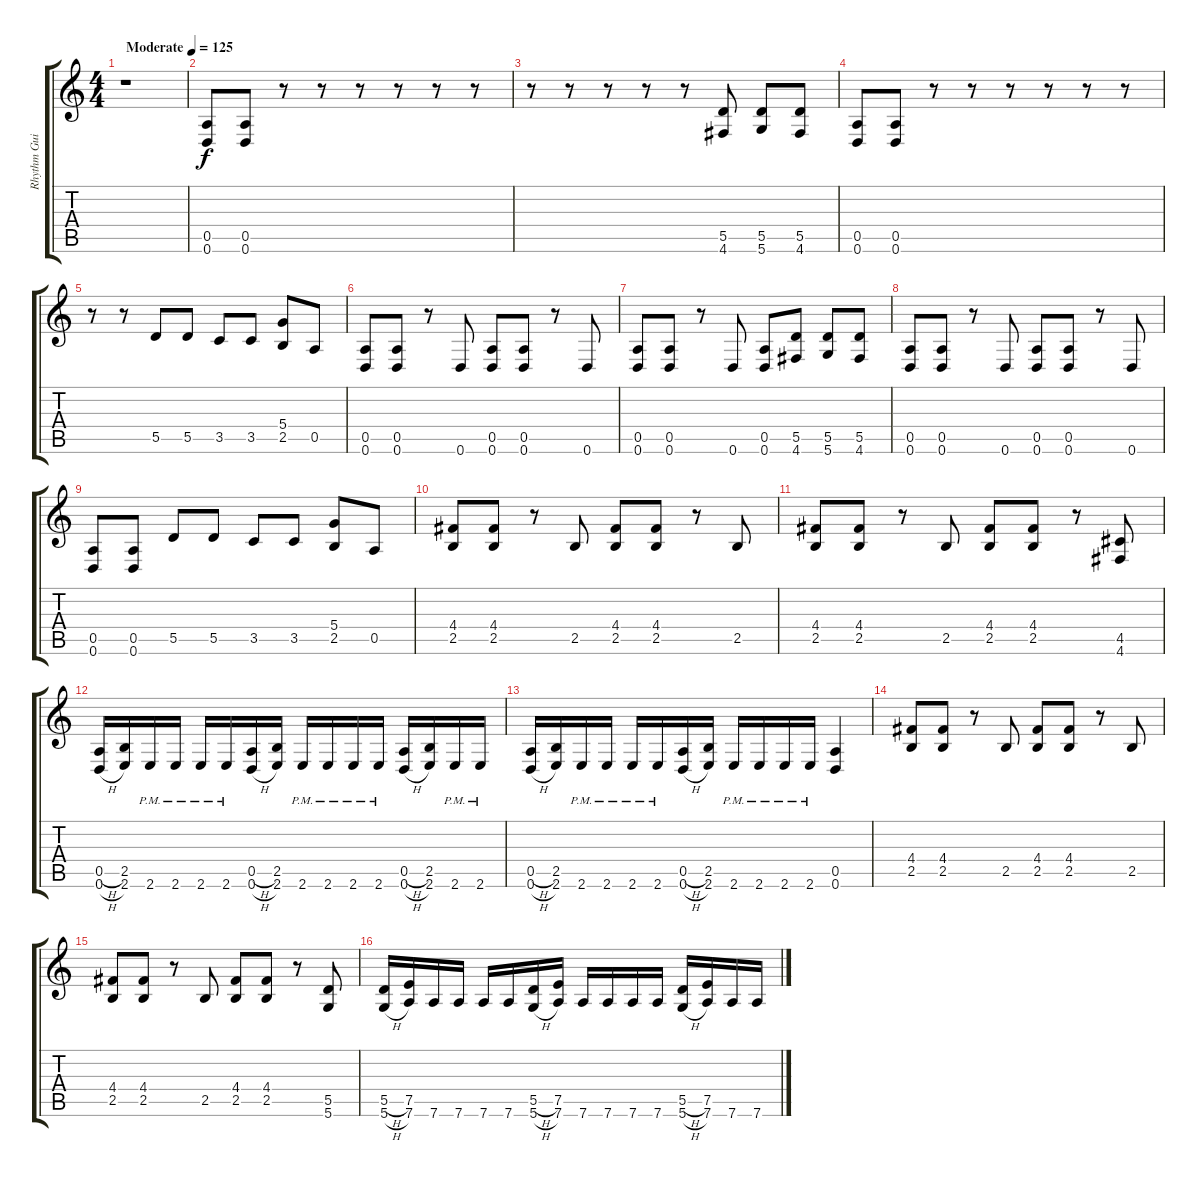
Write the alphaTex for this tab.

\track ("Rhythm Guitar" "Rhythm Gui") {instrument distortionguitar}
\staff {score tabs}
\tuning (E4 B3 G3 D3 A2 D2) {hide}
\ts (4 4)
\tempo (125 "Moderate")
\clef g2
\ks c
r.1{dy f instrument distortionguitar} |
(0.5 0.6).8 (0.5 0.6).8 r.8 r.8 r.8 r.8 r.8 r.8 |
r.8 r.8 r.8 r.8 r.8 (5.5 4.6).8 (5.5 5.6).8 (5.5 4.6).8 |
(0.5 0.6).8 (0.5 0.6).8 r.8 r.8 r.8 r.8 r.8 r.8 |
r.8 r.8 5.5.8 5.5.8 3.5.8 3.5.8 (5.4 2.5).8 0.5.8 |
(0.5 0.6).8 (0.5 0.6).8 r.8 0.6.8 (0.5 0.6).8 (0.5 0.6).8 r.8 0.6.8 |
(0.5 0.6).8 (0.5 0.6).8 r.8 0.6.8 (0.5 0.6).8 (5.5 4.6).8 (5.5 5.6).8 (5.5 4.6).8 |
(0.5 0.6).8 (0.5 0.6).8 r.8 0.6.8 (0.5 0.6).8 (0.5 0.6).8 r.8 0.6.8 |
(0.5 0.6).8 (0.5 0.6).8 5.5.8 5.5.8 3.5.8 3.5.8 (5.4 2.5).8 0.5.8 |
(4.4 2.5).8 (4.4 2.5).8 r.8 2.5.8 (4.4 2.5).8 (4.4 2.5).8 r.8 2.5.8 |
(4.4 2.5).8 (4.4 2.5).8 r.8 2.5.8 (4.4 2.5).8 (4.4 2.5).8 r.8 (4.5 4.6).8 |
(0.5{h} 0.6{h}).16 (2.5 2.6).16 2.6{pm}.16 2.6{pm}.16 2.6{pm}.16 2.6{pm}.16 (0.5{h} 0.6{h}).16 (2.5 2.6).16 2.6{pm}.16 2.6{pm}.16 2.6{pm}.16 2.6{pm}.16 (0.5{h} 0.6{h}).16 (2.5 2.6).16 2.6{pm}.16 2.6{pm}.16 |
(0.5{h} 0.6{h}).16 (2.5 2.6).16 2.6{pm}.16 2.6{pm}.16 2.6{pm}.16 2.6{pm}.16 (0.5{h} 0.6{h}).16 (2.5 2.6).16 2.6{pm}.16 2.6{pm}.16 2.6{pm}.16 2.6{pm}.16 (0.5 0.6).4 |
(4.4 2.5).8 (4.4 2.5).8 r.8 2.5.8 (4.4 2.5).8 (4.4 2.5).8 r.8 2.5.8 |
(4.4 2.5).8 (4.4 2.5).8 r.8 2.5.8 (4.4 2.5).8 (4.4 2.5).8 r.8 (5.5 5.6).8 |
(5.5{h} 5.6{h}).16 (7.5 7.6).16 7.6.16 7.6.16 7.6.16 7.6.16 (5.5{h} 5.6{h}).16 (7.5 7.6).16 7.6.16 7.6.16 7.6.16 7.6.16 (5.5{h} 5.6{h}).16 (7.5 7.6).16 7.6.16 7.6.16
